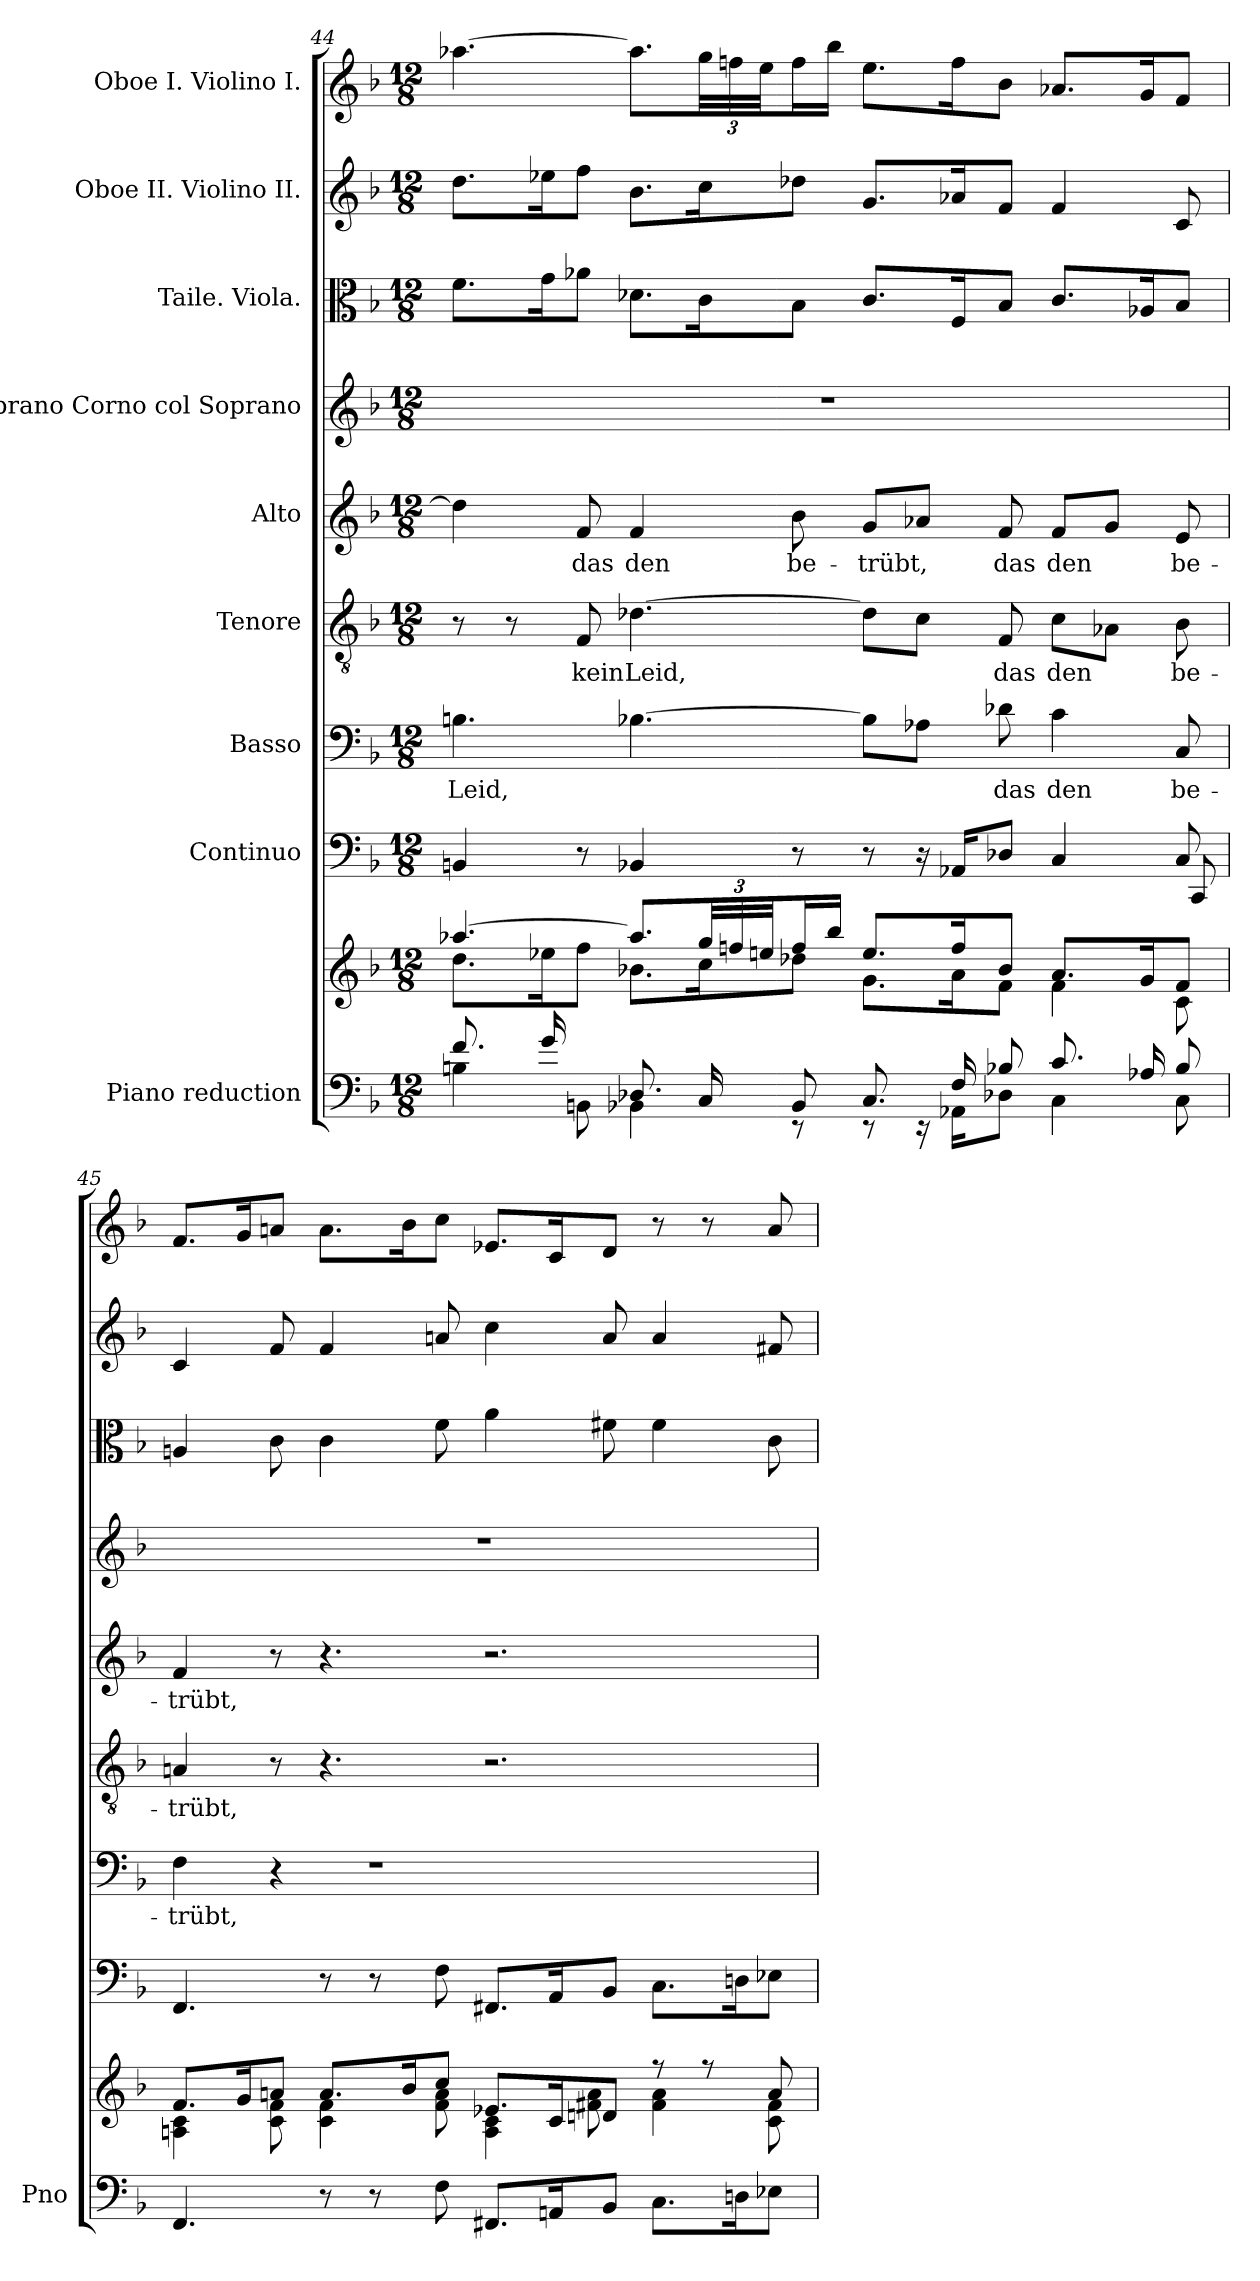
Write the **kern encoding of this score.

**kern	**kern	**kern	**kern	**text	**kern	**text	**kern	**text	**kern	**kern	**kern	**kern
*part9	*part9	*part8	*part7	*part7	*part6	*part6	*part5	*part5	*part4	*part3	*part2	*part1
*staff10	*staff9	*staff8	*staff7	*staff7	*staff6	*staff6	*staff5	*staff5	*staff4	*staff3	*staff2	*staff1
*I"Piano reduction	*	*I"Continuo	*I"Basso	*	*I"Tenore	*	*I"Alto	*	*I"Soprano Corno col Soprano	*I"Taile. Viola.	*I"Oboe II. Violino II.	*I"Oboe I. Violino I.
*I'Pno	*	*	*	*	*	*	*	*	*	*	*	*
!!LO:PB:g=z
*clefF4	*clefG2	*clefF4	*clefF4	*	*clefGv2	*	*clefG2	*	*clefG2	*clefC3	*clefG2	*clefG2
*k[b-]	*k[b-]	*k[b-]	*k[b-]	*	*k[b-]	*	*k[b-]	*	*k[b-]	*k[b-]	*k[b-]	*k[b-]
*M12/8	*M12/8	*M12/8	*M12/8	*	*M12/8	*	*M12/8	*	*M12/8	*M12/8	*M12/8	*M12/8
=44	=44	=44	=44	=44	=44	=44	=44	=44	=44	=44	=44	=44
*^	*^	*^	*	*	*	*	*	*	*	*	*	*
*	*	*	*^	*	*	*	*	*	*	*	*	*	*	*	*
!	!	!	!	!	!	!	!	!LO:LY:b	!	!	!	!	!	!	!	!
8.f/L	4Bn\	[4.aa-X/	8.dd\L	4ryy	4BBn/	4ryy	4.Bn\	Leid,	8r	.	4dd\]	.	1.r	8.f\L	8.dd\L	[4.aa-X\
.	.	.	.	.	.	.	.	.	8r	.	.	.	.	.	.	.
16g/K	.	.	16ee-X\K	.	.	.	.	.	.	.	.	.	.	16g\K	16ee-X\K	.
!	!	!	!	!	!	!	!	!	!	!LO:LY:b	!	!LO:LY:b	!	!	!	!
8ryy	8BBn\	.	8ff\J	8a-X\J	8r	8ryy	.	.	8F/	kein	8f/	das	.	8a-X\J	8ff\J	.
!	!	!	!	!	!	!	!	!	!	!LO:LY:b	!	!LO:LY:b	!	!	!	!
8.D-X/L	4BB-X\	8.aa-/L]	8.b-X\L	1ryy	4BB-X/	4ryy	[4.B-X\	.	[4.d-X\	Leid,	4f/	den	.	8.d-X\L	8.b-\L	8.aa-\L]
*	*	*Xbrackettup	*	*	*	*	*	*	*	*	*	*	*	*	*	*Xbrackettup
16C/K	.	48gg/LL	16cc\K	.	.	.	.	.	.	.	.	.	.	16c\K	16cc\K	48gg\LL
.	.	48ffn/	.	.	.	.	.	.	.	.	.	.	.	.	.	48ffn\
.	.	48een/JJ	.	.	.	.	.	.	.	.	.	.	.	.	.	48ee\JJ
!	!	!	!	!	!	!	!	!	!	!	!	!LO:LY:b	!	!	!	!
8BB-/J	8r	16ff/L	8dd-X\J	.	8r	8ryy	.	.	.	.	8b-\	be-	.	8B-\J	8dd-X\J	16ff\L
.	.	16bb-/JJ	.	.	.	.	.	.	.	.	.	.	.	.	.	16bb-\JJ
!	!	!	!	!	!	!	!	!	!	!	!	!LO:LY:b	!	!	!	!
8.C/L	8r	8.ee/L	8.g\L	.	8r	8ryy	8B-\L]	.	8d-\L]	.	8g/L	-trübt,	.	8.c/L	8.g/L	8.ee\L
.	16r	.	.	.	16r	16ryy	8A-X\J	.	8c\J	.	8a-X/J	.	.	.	.	.
16F/K	16AA-X\KL	16ff/K	16a-\K	.	16AA-X/KL	16ryy	.	.	.	.	.	.	.	16F/K	16a-X/K	16ff\K
!	!	!	!	!	!	!	!	!LO:LY:b	!	!LO:LY:b	!	!LO:LY:b	!	!	!	!
8B-X/J	8D-X\J	8b-/J	8f\J	.	8D-X/J	8ryy	8d-X\	das	8F/	das	8f/	das	.	8B-/J	8f/J	8b-\J
!	!	!	!	!	!	!	!	!LO:LY:b	!	!LO:LY:b	!	!LO:LY:b	!	!	!	!
8.c/L	4C\	8.a-/L	4f\	.	4C/	4ryy	4c\	den	8c\L	den	8f/L	den	.	8.c/L	4f/	8.a-X/L
.	.	.	.	.	.	.	.	.	8A-X\J	.	8g/J	.	.	.	.	.
16A-X/K	.	16g/K	.	.	.	.	.	.	.	.	.	.	.	16A-X/K	.	16g/K
!	!	!	!	!	!	!	!	!LO:LY:b	!	!LO:LY:b	!	!LO:LY:b	!	!	!	!
8B-/J	8C\	8f/J	8c\	8ryy	8C!/	8CC/	8C/	be-	8B-\	be-	8e/	be-	.	8B-/J	8c/	8f/J
=45	=45	=45	=45	=45	=45	=45	=45	=45	=45	=45	=45	=45	=45	=45	=45	=45
!	!	!	!	!	!	!	!	!LO:LY:b	!	!LO:LY:b	!	!LO:LY:b	!	!	!	!
*v	*v	*	*	*	*v	*v	*	*	*	*	*	*	*	*	*	*
*	*	*v	*v	*	*	*	*	*	*	*	*	*	*	*
4.FF/	8.f/L	4An\ 4c\	4.FF/	4F\	-trübt,	4An/	-trübt,	4f/	-trübt,	1.r	4An/	4c/	8.f/L
.	16g/K	.	.	.	.	.	.	.	.	.	.	.	16g/K
.	8an/J	8c\ 8f\	.	4r	.	8r	.	8r	.	.	8c\	8f/	8an/J
8r	8.a/L	4c\ 4f\	8r	.	.	4.r	.	4.r	.	.	4c\	4f/	8.a\L
8r	.	.	8r	1r	.	.	.	.	.	.	.	.	.
.	16b-/K	.	.	.	.	.	.	.	.	.	.	.	16b-\K
8F\	8cc/J	8f\ 8a\	8F\	.	.	.	.	.	.	.	8f\	8an/	8cc\J
8.FF#X/L	8.e-X/L	4A\ 4c\	8.FF#X/L	.	.	2.r	.	2.r	.	.	4a\	4cc\	8.e-X/L
16AAn/K	16c/K	.	16AA/K	.	.	.	.	.	.	.	.	.	16c/K
8BB-/J	8dn/J	8f#X\ 8a\	8BB-/J	.	.	.	.	.	.	.	8f#X\	8a/	8d/J
8.C\L	8r	4f#\ 4a\	8.C\L	.	.	.	.	.	.	.	4f#\	4a/	8r
.	8r	.	.	.	.	.	.	.	.	.	.	.	8r
16Dn\K	.	.	16Dn\K	.	.	.	.	.	.	.	.	.	.
8E-X\J	8a/	8c\ 8f#\	8E-X\J	.	.	.	.	.	.	.	8c\	8f#X/	8a/
*	*v	*v	*	*	*	*	*	*	*	*	*	*	*
=	=	=	=	=	=	=	=	=	=	=	=	=
*-	*-	*-	*-	*-	*-	*-	*-	*-	*-	*-	*-	*-
